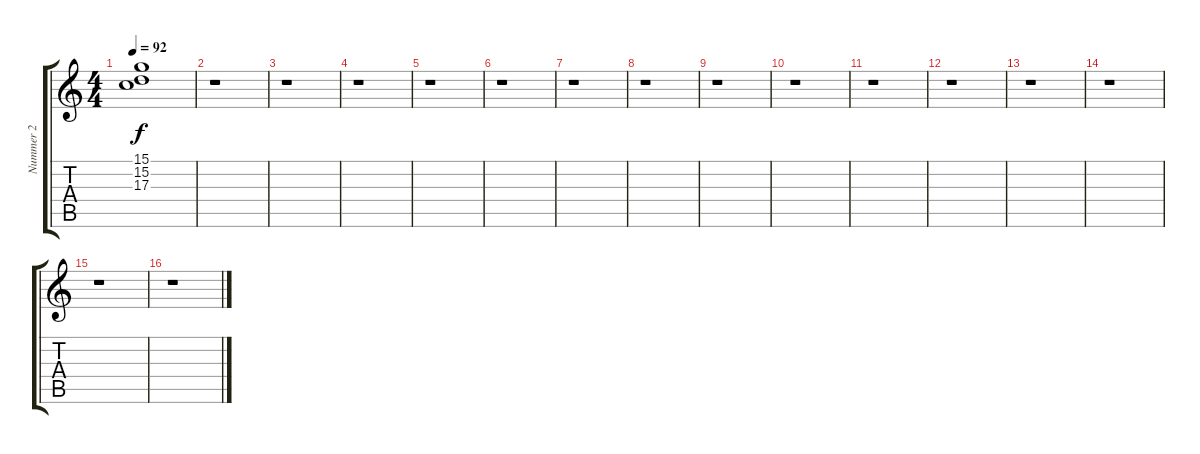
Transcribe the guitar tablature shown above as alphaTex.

\track ("Nummer 2" "Nummer 2") {instrument synthstrings1}
\staff {score tabs}
\tuning (E4 B3 G3 D3 A2 E2) {hide}
\ts (4 4)
\tempo 92
\clef g2
\ks c
(15.1 15.2 17.3).1{dy f} |
r.1 |
r.1 |
r.1 |
r.1 |
r.1 |
r.1 |
r.1 |
r.1 |
r.1 |
r.1 |
r.1 |
r.1 |
r.1 |
r.1 |
r.1
